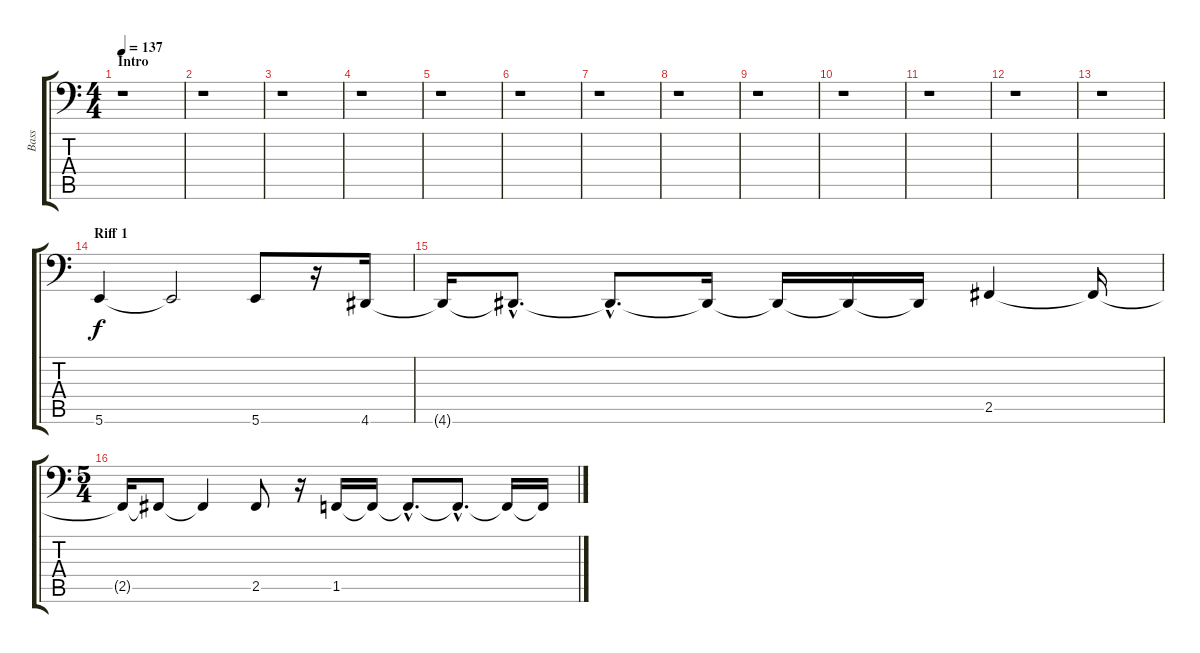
\track ("Bass" "Bass") {instrument electricbassfinger}
\staff {score tabs}
\tuning (C3 G2 D2 A1 E1 B0) {hide}
\ts (4 4)
\section ("" "Intro")
\tempo 137
\clef f4
\ks c
r.1{dy f instrument electricbassfinger} |
r.1 |
r.1 |
r.1 |
r.1 |
r.1 |
r.1 |
r.1 |
r.1 |
r.1 |
r.1 |
r.1 |
r.1 |
\section ("" "Riff 1")
5.6.4 5.6{t}.2 5.6.8 r.16 4.6.16 |
4.6{t}.16 4.6{hac t}.8{d} 4.6{hac t}.8{d} 4.6{t}.16 4.6{t}.16 4.6{t}.16 4.6{t}.16 2.5.4 2.5{t}.16 |
\ts (5 4)
2.5{t}.16 2.5{t}.8 2.5{t}.4 2.5.8 r.16 1.5.16 1.5{t}.16 1.5{hac t}.8{d} 1.5{hac t}.8{d} 1.5{t}.16 1.5{t}.16
